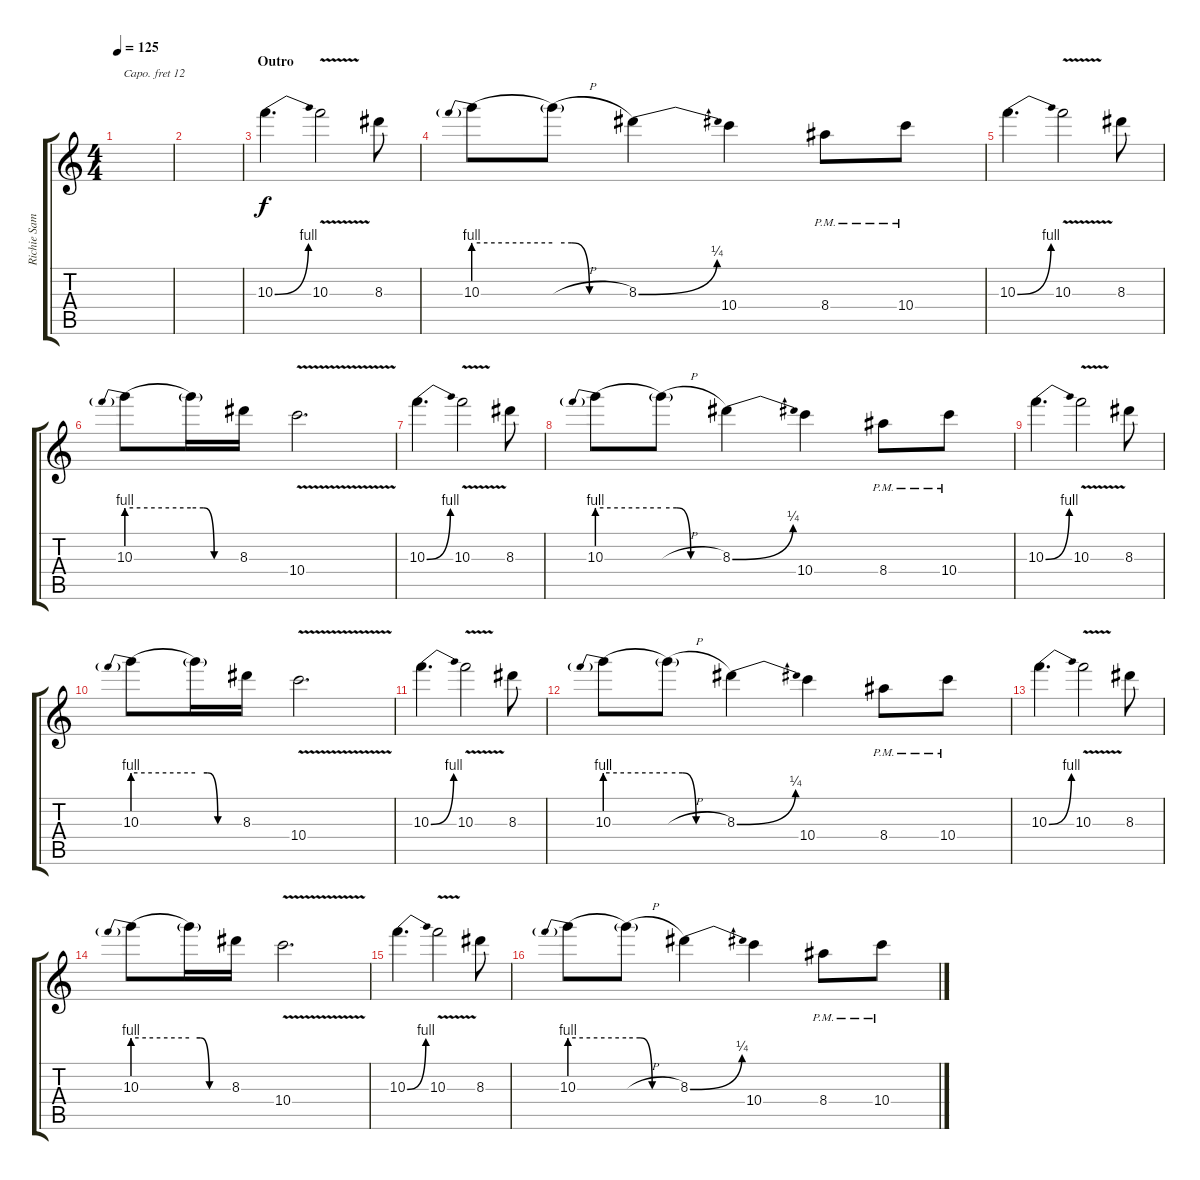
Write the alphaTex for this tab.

\track ("Richie Sambora (Lead - Pitch Siwft)" "Richie Sam") {instrument distortionguitar}
\staff {score tabs}
\capo 12
\tuning (E4 B3 G3 D3 A2 E2) {hide}
\ts (4 4)
\tempo 125
\clef g2
\ks c
|
|
\section ("" "Outro")
10.3{be (bend 0 0 60 4)}.4{d} 10.3{v}.2 8.3.8 |
10.3{be (prebend 0 4 60 4)}.8 10.3{be (custom 0 4 15 4 30 0 60 0) h t}.8 8.3{be (bend 0 0 60 1)}.4 10.4.4 8.4{pm}.8 10.4{pm}.8 |
10.3{be (bend 0 0 60 4)}.4{d} 10.3{v}.2 8.3.8 |
10.3{be (prebend 0 4 60 4)}.8 10.3{be (custom 0 4 15 4 30 0 60 0) t}.16 8.3.16 10.4{v}.2{d} |
10.3{be (bend 0 0 60 4)}.4{d} 10.3{v}.2 8.3.8 |
10.3{be (prebend 0 4 60 4)}.8 10.3{be (custom 0 4 15 4 30 0 60 0) h t}.8 8.3{be (bend 0 0 60 1)}.4 10.4.4 8.4{pm}.8 10.4{pm}.8 |
10.3{be (bend 0 0 60 4)}.4{d} 10.3{v}.2 8.3.8 |
10.3{be (prebend 0 4 60 4)}.8 10.3{be (custom 0 4 15 4 30 0 60 0) t}.16 8.3.16 10.4{v}.2{d} |
10.3{be (bend 0 0 60 4)}.4{d} 10.3{v}.2 8.3.8 |
10.3{be (prebend 0 4 60 4)}.8 10.3{be (custom 0 4 15 4 30 0 60 0) h t}.8 8.3{be (bend 0 0 60 1)}.4 10.4.4 8.4{pm}.8 10.4{pm}.8 |
10.3{be (bend 0 0 60 4)}.4{d} 10.3{v}.2 8.3.8 |
10.3{be (prebend 0 4 60 4)}.8 10.3{be (custom 0 4 15 4 30 0 60 0) t}.16 8.3.16 10.4{v}.2{d} |
10.3{be (bend 0 0 60 4)}.4{d} 10.3{v}.2 8.3.8 |
10.3{be (prebend 0 4 60 4)}.8 10.3{be (custom 0 4 15 4 30 0 60 0) h t}.8 8.3{be (bend 0 0 60 1)}.4 10.4.4 8.4{pm}.8 10.4{pm}.8
